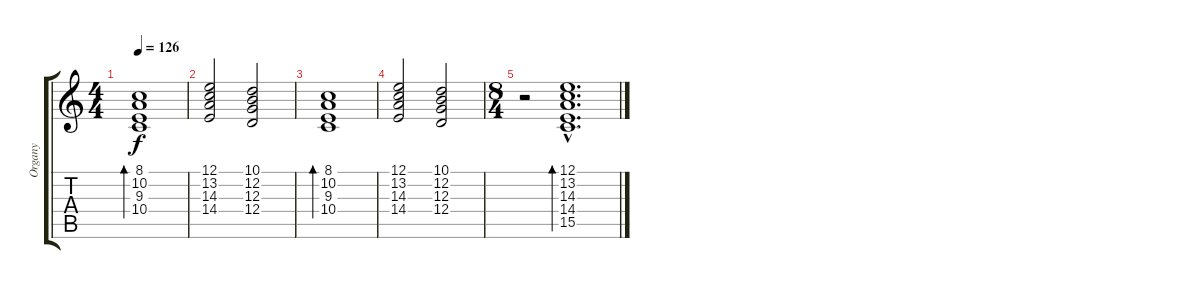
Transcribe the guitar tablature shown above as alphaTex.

\track ("Organy" "Organy") {instrument electricpiano1}
\staff {score tabs}
\tuning (E4 B3 G3 D3 A2 E2) {hide}
\ts (4 4)
\tempo 126
\clef g2
\ks c
(8.1 10.2 9.3 10.4).1{bd 120 dy f} |
(12.1 13.2 14.3 14.4).2 (10.1 12.2 12.3 12.4).2 |
(8.1 10.2 9.3 10.4).1{bd 120} |
(12.1 13.2 14.3 14.4).2 (10.1 12.2 12.3 12.4).2 |
\ts (8 4)
r.2 (12.1{hac} 13.2{hac} 14.3{hac} 14.4{hac} 15.5{hac}).1{d bd 480}
